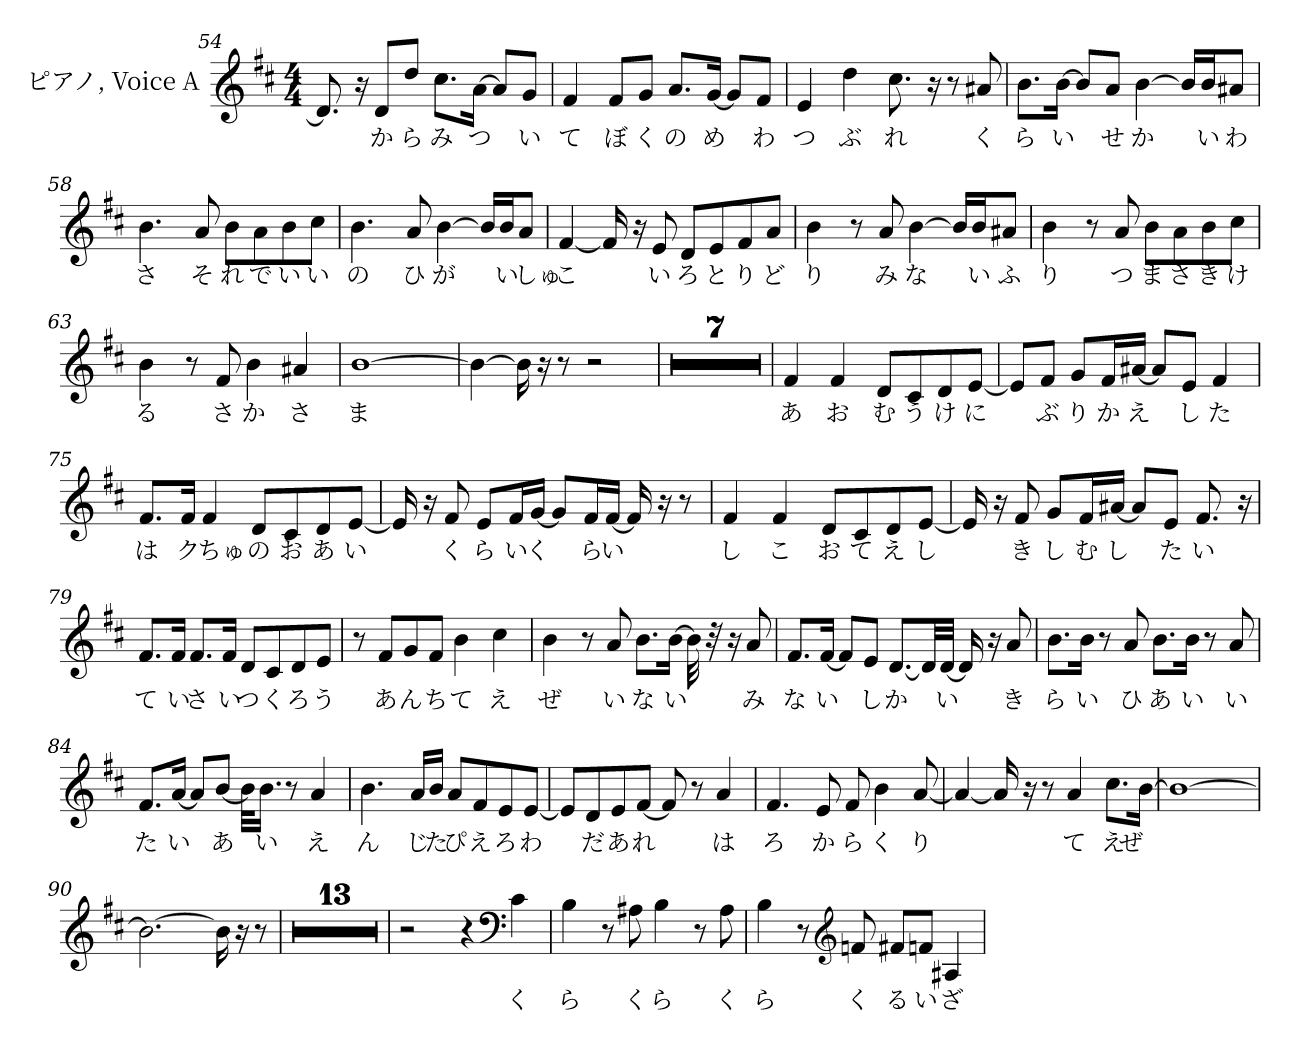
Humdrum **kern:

**kern	**text
*part1	*part1
*staff1	*staff1
*I"ピアノ, Voice A	*
*clefG2	*
*k[f#c#]	*
*M4/4	*
=54	=54
8.d/]	.
16r	.
!	!LO:LY:b
8d/L	か
!	!LO:LY:b
8dd/J	ら
!	!LO:LY:b
8.cc#\L	み
!	!LO:LY:b
[16a\Jk	つ
8a/L]	.
!	!LO:LY:b
8g/J	い
!!LO:LB:g=z
=55	=55
!	!LO:LY:b
4f#/	て
!	!LO:LY:b
8f#/L	ぼ
!	!LO:LY:b
8g/J	く
!	!LO:LY:b
8.a/L	の
!	!LO:LY:b
[16g/Jk	め
8g/L]	.
!	!LO:LY:b
8f#/J	わ
=56	=56
!	!LO:LY:b
4e/	つ
!	!LO:LY:b
4dd\	ぶ
!	!LO:LY:b
8.cc#\	れ
16r	.
8r	.
!	!LO:LY:b
8a#X/	く
=57	=57
!	!LO:LY:b
8.b\L	ら
!	!LO:LY:b
[16b\Jk	い
8b/L]	.
!	!LO:LY:b
8a/J	せ
!	!LO:LY:b
[4b\	か
16b/LL]	.
!	!LO:LY:b
16b/J	い
!	!LO:LY:b
8a#X/J	わ
=58	=58
!	!LO:LY:b
4.b\	さ
!	!LO:LY:b
8a/	そ
!	!LO:LY:b
8b\L	れ
!	!LO:LY:b
8a\	で
!	!LO:LY:b
8b\	い
!	!LO:LY:b
8cc#\J	い
=59	=59
!	!LO:LY:b
4.b\	の
!	!LO:LY:b
8a/	ひ
!	!LO:LY:b
[4b\	が
16b/LL]	.
!	!LO:LY:b
16b/J	い
!	!LO:LY:b
8a/J	しゅ
!!LO:PB:g=z
=60	=60
!	!LO:LY:b
[4f#/	こ
16f#/]	.
16r	.
!	!LO:LY:b
8e/	い
!	!LO:LY:b
8d/L	ろ
!	!LO:LY:b
8e/	と
!	!LO:LY:b
8f#/	り
!	!LO:LY:b
8a/J	ど
=61	=61
!	!LO:LY:b
4b\	り
8r	.
!	!LO:LY:b
8a/	み
!	!LO:LY:b
[4b\	な
16b/LL]	.
!	!LO:LY:b
16b/J	い
!	!LO:LY:b
8a#X/J	ふ
=62	=62
!	!LO:LY:b
4b\	り
8r	.
!	!LO:LY:b
8a/	つ
!	!LO:LY:b
8b\L	ま
!	!LO:LY:b
8a\	さ
!	!LO:LY:b
8b\	き
!	!LO:LY:b
8cc#\J	け
=63	=63
!	!LO:LY:b
4b\	る
8r	.
!	!LO:LY:b
8f#/	さ
!	!LO:LY:b
4b\	か
!	!LO:LY:b
4a#X/	さ
=64	=64
!	!LO:LY:b
[1b	ま
=65	=65
4b\_	.
16b\]	.
16r	.
8r	.
2r	.
!!LO:LB:g=z
=66	=66
1r	.
=67	=67
1r	.
=68	=68
1r	.
=69	=69
1r	.
=70	=70
1r	.
=71	=71
1r	.
=72	=72
1r	.
=73	=73
!	!LO:LY:b
4f#/	あ
!	!LO:LY:b
4f#/	お
!	!LO:LY:b
8d/L	む
!	!LO:LY:b
8c#/	う
!	!LO:LY:b
8d/	け
!	!LO:LY:b
[8e/J	に
=74	=74
8e/L]	.
!	!LO:LY:b
8f#/J	ぶ
!	!LO:LY:b
8g/L	り
!	!LO:LY:b
16f#/L	か
!	!LO:LY:b
[16a#X/JJ	え
8a#/L]	.
!	!LO:LY:b
8e/J	し
!	!LO:LY:b
4f#/	た
!!LO:LB:g=z
=75	=75
!	!LO:LY:b
8.f#/L	は
!	!LO:LY:b
16f#/Jk	ク
!	!LO:LY:b
4f#/	ちゅ
!	!LO:LY:b
8d/L	の
!	!LO:LY:b
8c#/	お
!	!LO:LY:b
8d/	あ
!	!LO:LY:b
[8e/J	い
=76	=76
16e/]	.
16r	.
!	!LO:LY:b
8f#/	く
!	!LO:LY:b
8e/L	ら
!	!LO:LY:b
16f#/L	い
!	!LO:LY:b
[16g/JJ	く
8g/L]	.
!	!LO:LY:b
16f#/L	ら
!	!LO:LY:b
[16f#/JJ	い
16f#/]	.
16r	.
8r	.
=77	=77
!	!LO:LY:b
4f#/	し
!	!LO:LY:b
4f#/	こ
!	!LO:LY:b
8d/L	お
!	!LO:LY:b
8c#/	て
!	!LO:LY:b
8d/	え
!	!LO:LY:b
[8e/J	し
=78	=78
16e/]	.
16r	.
!	!LO:LY:b
8f#/	き
!	!LO:LY:b
8g/L	し
!	!LO:LY:b
16f#/L	む
!	!LO:LY:b
[16a#X/JJ	し
8a#/L]	.
!	!LO:LY:b
8e/J	た
!	!LO:LY:b
8.f#/	い
16r	.
!!LO:LB:g=z
=79	=79
!	!LO:LY:b
8.f#/L	て
!	!LO:LY:b
16f#/Jk	い
!	!LO:LY:b
8.f#/L	さ
!	!LO:LY:b
16f#/Jk	い
!	!LO:LY:b
8d/L	つ
!	!LO:LY:b
8c#/	く
!	!LO:LY:b
8d/	ろ
!	!LO:LY:b
8e/J	う
=80	=80
8r	.
!	!LO:LY:b
8f#/L	あ
!	!LO:LY:b
8g/	ん
!	!LO:LY:b
8f#/J	ち
!	!LO:LY:b
4b\	て
!	!LO:LY:b
4cc#\	え
=81	=81
!	!LO:LY:b
4b\	ぜ
8r	.
!	!LO:LY:b
8a/	い
!	!LO:LY:b
8.b\L	な
!	!LO:LY:b
[16b\Jk	い
32b\]	.
32r	.
16r	.
!	!LO:LY:b
8a/	み
=82	=82
!	!LO:LY:b
8.f#/L	な
!	!LO:LY:b
[16f#/Jk	い
8f#/L]	.
!	!LO:LY:b
8e/J	し
!	!LO:LY:b
[8.d/L	か
32d/LL]	.
!	!LO:LY:b
[32d/JJJ	い
16d/]	.
16r	.
!	!LO:LY:b
8a/	き
!!LO:LB:g=z
=83	=83
!	!LO:LY:b
8.b\L	ら
!	!LO:LY:b
16b\Jk	い
8r	.
!	!LO:LY:b
8a/	ひ
!	!LO:LY:b
8.b\L	あ
!	!LO:LY:b
16b\Jk	い
8r	.
!	!LO:LY:b
8a/	い
=84	=84
!	!LO:LY:b
8.f#/L	た
!	!LO:LY:b
[16a/Jk	い
8a/L]	.
!	!LO:LY:b
[8b/J	あ
32b\KLL]	.
!	!LO:LY:b
16.b\JJ	い
8r	.
!	!LO:LY:b
4a/	え
=85	=85
!	!LO:LY:b
4.b\	ん
!	!LO:LY:b
16a/LL	じ
!	!LO:LY:b
16b/JJ	た
!	!LO:LY:b
8a/L	ぴ
!	!LO:LY:b
8f#/	え
!	!LO:LY:b
8e/	ろ
!	!LO:LY:b
[8e/J	わ
=86	=86
8e/L]	.
!	!LO:LY:b
8d/	だ
!	!LO:LY:b
8e/	あ
!	!LO:LY:b
[8f#/J	れ
8f#/]	.
8r	.
!	!LO:LY:b
4a/	は
!!LO:LB:g=z
=87	=87
!	!LO:LY:b
4.f#/	ろ
!	!LO:LY:b
8e/	か
!	!LO:LY:b
8f#/	ら
!	!LO:LY:b
4b\	く
!	!LO:LY:b
[8a/	り
=88	=88
4a/_	.
16a/]	.
16r	.
8r	.
!	!LO:LY:b
4a/	て
!	!LO:LY:b
8.cc#\L	え
!	!LO:LY:b
[16b\Jk	ぜ
=89	=89
1b_	.
=90	=90
2.b\_	.
16b\]	.
16r	.
8r	.
=91	=91
1r	.
=92	=92
1r	.
=93	=93
1r	.
=94	=94
1r	.
=95	=95
1r	.
=96	=96
1r	.
=97	=97
1r	.
!!LO:LB:g=z
=98	=98
1r	.
=99	=99
1r	.
=100	=100
1r	.
=101	=101
1r	.
=102	=102
1r	.
=103	=103
1r	.
=104	=104
2r	.
4r	.
*clefF4	*
!	!LO:LY:b
4c#\	く
=105	=105
!	!LO:LY:b
4B\	ら
8r	.
!	!LO:LY:b
8A#X\	く
!	!LO:LY:b
4B\	ら
8r	.
!	!LO:LY:b
8A#\	く
=106	=106
!	!LO:LY:b
4B\	ら
8r	.
*clefG2	*
!	!LO:LY:b
8fn/	く
!	!LO:LY:b
8f#X/L	る
!	!LO:LY:b
8fn/J	い
!	!LO:LY:b
4A#X/	ざ
=	=
*-	*-
